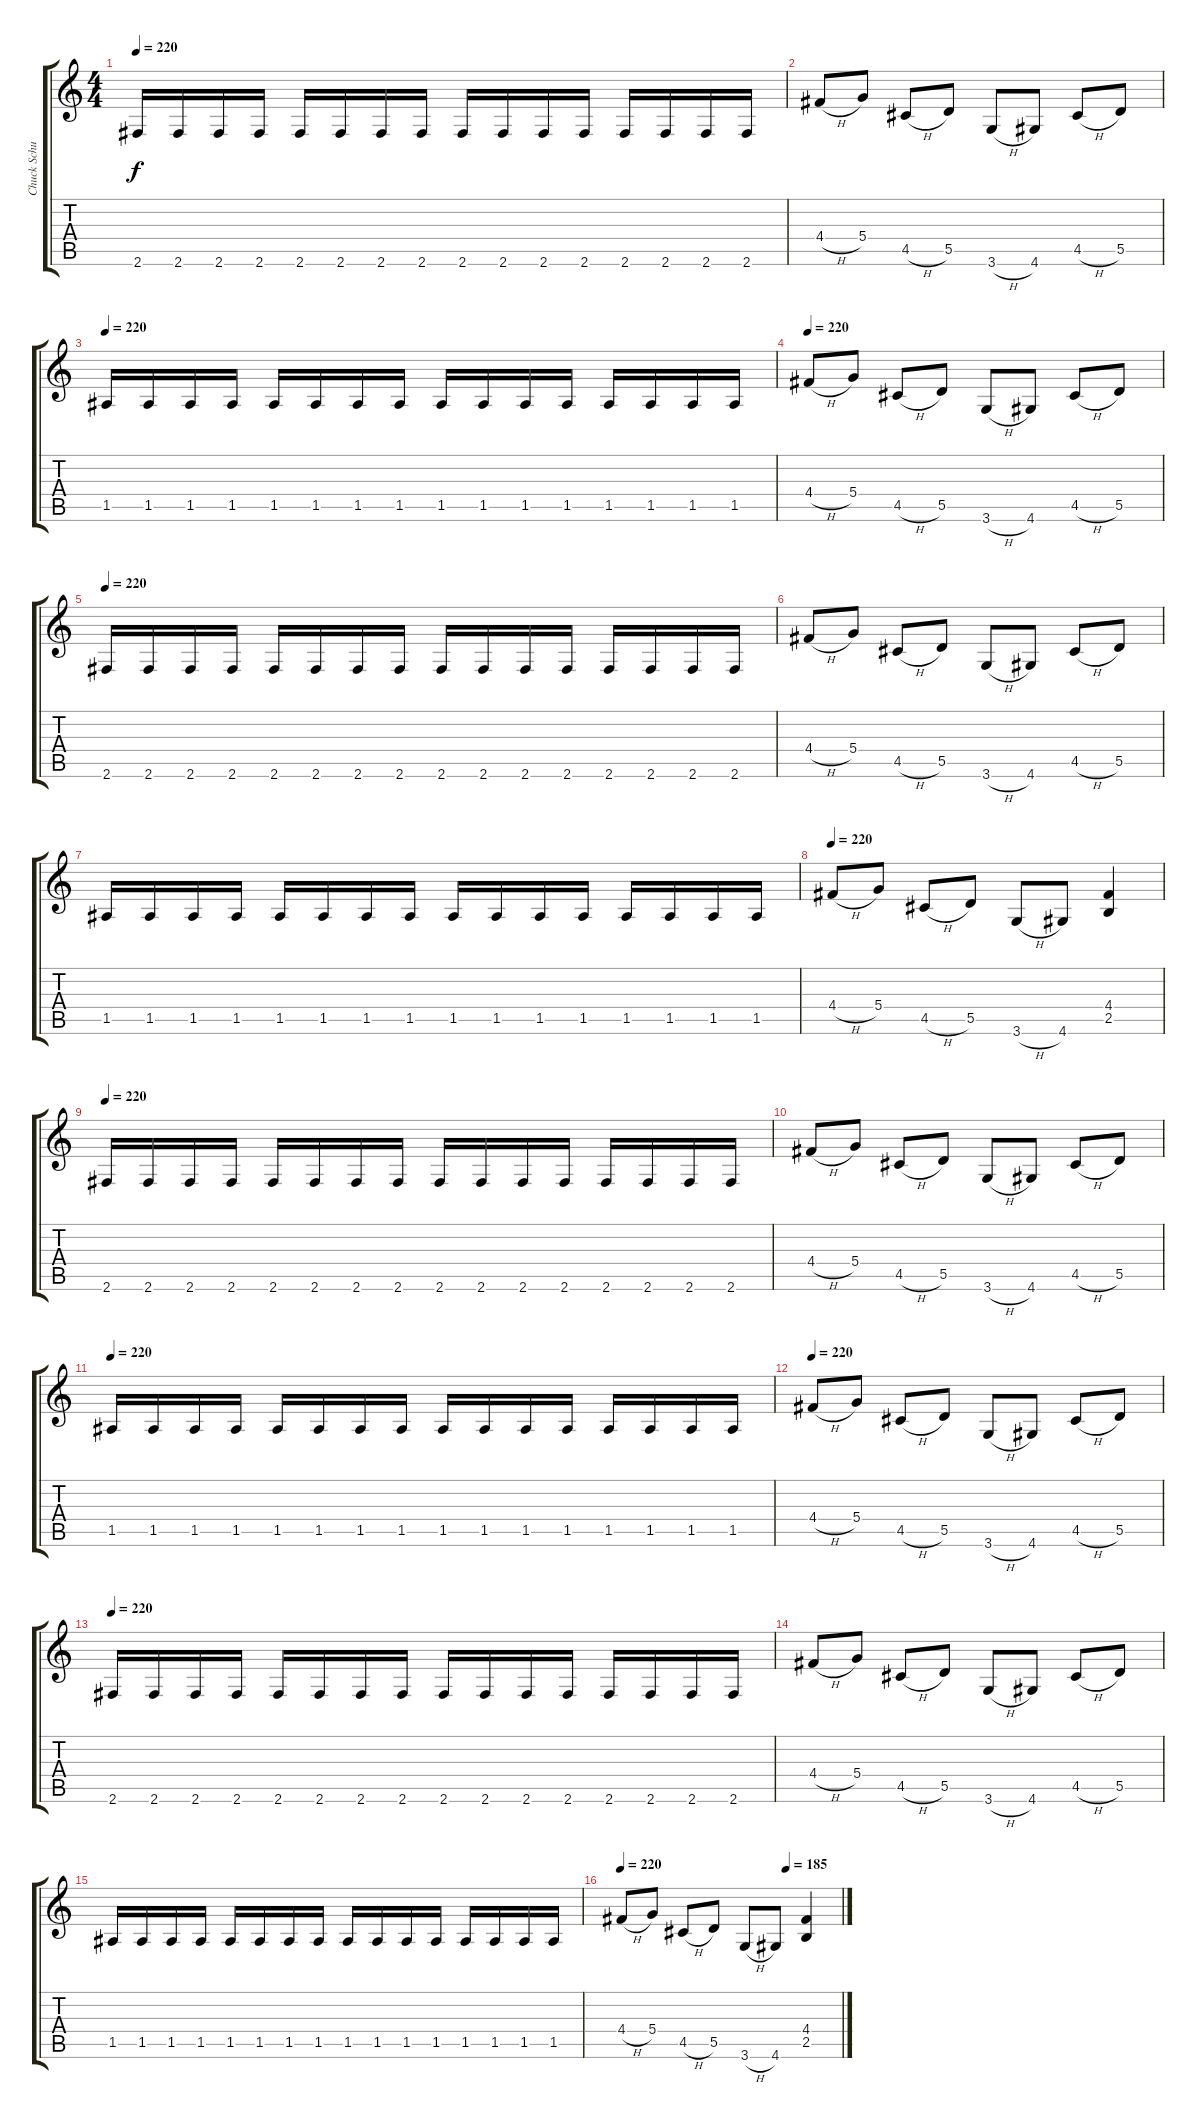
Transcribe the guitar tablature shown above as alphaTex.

\track ("Chuck Schuldiner" "Chuck Schu") {instrument distortionguitar}
\staff {score tabs}
\tuning (E4 B3 G3 D3 A2 E2) {hide}
\ts (4 4)
\tempo 220
\clef g2
\ks c
2.6.16{dy f} 2.6.16 2.6.16 2.6.16 2.6.16 2.6.16 2.6.16 2.6.16 2.6.16 2.6.16 2.6.16 2.6.16 2.6.16 2.6.16 2.6.16 2.6.16 |
4.4{h}.8 5.4.8 4.5{h}.8 5.5.8 3.6{h}.8 4.6.8 4.5{h}.8 5.5.8 |
\tempo 220
1.5.16 1.5.16 1.5.16 1.5.16 1.5.16 1.5.16 1.5.16 1.5.16 1.5.16 1.5.16 1.5.16 1.5.16 1.5.16 1.5.16 1.5.16 1.5.16 |
\tempo 220
4.4{h}.8 5.4.8 4.5{h}.8 5.5.8 3.6{h}.8 4.6.8 4.5{h}.8 5.5.8 |
\tempo 220
2.6.16 2.6.16 2.6.16 2.6.16 2.6.16 2.6.16 2.6.16 2.6.16 2.6.16 2.6.16 2.6.16 2.6.16 2.6.16 2.6.16 2.6.16 2.6.16 |
4.4{h}.8 5.4.8 4.5{h}.8 5.5.8 3.6{h}.8 4.6.8 4.5{h}.8 5.5.8 |
1.5.16 1.5.16 1.5.16 1.5.16 1.5.16 1.5.16 1.5.16 1.5.16 1.5.16 1.5.16 1.5.16 1.5.16 1.5.16 1.5.16 1.5.16 1.5.16 |
\tempo 220
4.4{h}.8 5.4.8 4.5{h}.8 5.5.8 3.6{h}.8 4.6.8 (4.4 2.5).4 |
\tempo 220
2.6.16 2.6.16 2.6.16 2.6.16 2.6.16 2.6.16 2.6.16 2.6.16 2.6.16 2.6.16 2.6.16 2.6.16 2.6.16 2.6.16 2.6.16 2.6.16 |
4.4{h}.8 5.4.8 4.5{h}.8 5.5.8 3.6{h}.8 4.6.8 4.5{h}.8 5.5.8 |
\tempo 220
1.5.16 1.5.16 1.5.16 1.5.16 1.5.16 1.5.16 1.5.16 1.5.16 1.5.16 1.5.16 1.5.16 1.5.16 1.5.16 1.5.16 1.5.16 1.5.16 |
\tempo 220
4.4{h}.8 5.4.8 4.5{h}.8 5.5.8 3.6{h}.8 4.6.8 4.5{h}.8 5.5.8 |
\tempo 220
2.6.16 2.6.16 2.6.16 2.6.16 2.6.16 2.6.16 2.6.16 2.6.16 2.6.16 2.6.16 2.6.16 2.6.16 2.6.16 2.6.16 2.6.16 2.6.16 |
4.4{h}.8 5.4.8 4.5{h}.8 5.5.8 3.6{h}.8 4.6.8 4.5{h}.8 5.5.8 |
1.5.16 1.5.16 1.5.16 1.5.16 1.5.16 1.5.16 1.5.16 1.5.16 1.5.16 1.5.16 1.5.16 1.5.16 1.5.16 1.5.16 1.5.16 1.5.16 |
\tempo 220
\tempo (185 0.75)
4.4{h}.8 5.4.8 4.5{h}.8 5.5.8 3.6{h}.8 4.6.8 (4.4 2.5).4
